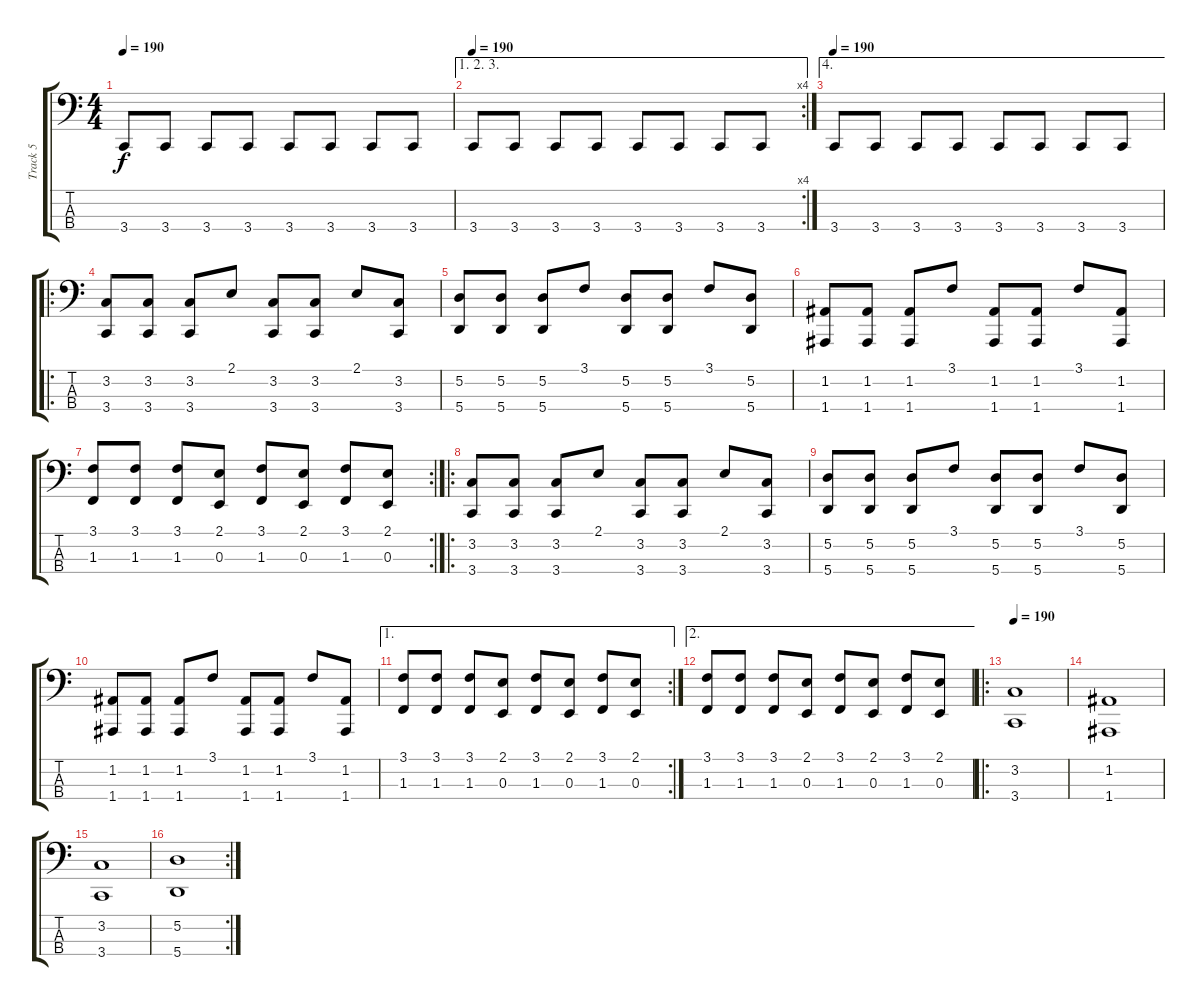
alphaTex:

\track ("Track 5" "Track 5") {instrument electricbassfinger}
\staff {score tabs}
\tuning (D2 A1 E1 A0) {hide}
\ts (4 4)
\tempo 190
\clef f4
\ks c
3.4.8{dy f} 3.4.8 3.4.8 3.4.8 3.4.8 3.4.8 3.4.8 3.4.8 |
\ae (1 2 3)
\rc 4
\tempo 190
3.4.8 3.4.8 3.4.8 3.4.8 3.4.8 3.4.8 3.4.8 3.4.8 |
\ae 4
\tempo 190
3.4.8 3.4.8 3.4.8 3.4.8 3.4.8 3.4.8 3.4.8 3.4.8 |
\ro
(3.2 3.4).8 (3.2 3.4).8 (3.2 3.4).8 2.1.8 (3.2 3.4).8 (3.2 3.4).8 2.1.8 (3.2 3.4).8 |
(5.2 5.4).8 (5.2 5.4).8 (5.2 5.4).8 3.1.8 (5.2 5.4).8 (5.2 5.4).8 3.1.8 (5.2 5.4).8 |
(1.2 1.4).8 (1.2 1.4).8 (1.2 1.4).8 3.1.8 (1.2 1.4).8 (1.2 1.4).8 3.1.8 (1.2 1.4).8 |
\rc 2
(3.1 1.3).8 (3.1 1.3).8 (3.1 1.3).8 (2.1 0.3).8 (3.1 1.3).8 (2.1 0.3).8 (3.1 1.3).8 (2.1 0.3).8 |
\ro
(3.2 3.4).8 (3.2 3.4).8 (3.2 3.4).8 2.1.8 (3.2 3.4).8 (3.2 3.4).8 2.1.8 (3.2 3.4).8 |
(5.2 5.4).8 (5.2 5.4).8 (5.2 5.4).8 3.1.8 (5.2 5.4).8 (5.2 5.4).8 3.1.8 (5.2 5.4).8 |
(1.2 1.4).8 (1.2 1.4).8 (1.2 1.4).8 3.1.8 (1.2 1.4).8 (1.2 1.4).8 3.1.8 (1.2 1.4).8 |
\ae 1
\rc 2
(3.1 1.3).8 (3.1 1.3).8 (3.1 1.3).8 (2.1 0.3).8 (3.1 1.3).8 (2.1 0.3).8 (3.1 1.3).8 (2.1 0.3).8 |
\ae 2
(3.1 1.3).8 (3.1 1.3).8 (3.1 1.3).8 (2.1 0.3).8 (3.1 1.3).8 (2.1 0.3).8 (3.1 1.3).8 (2.1 0.3).8 |
\ro
\tempo 190
(3.2 3.4).1 |
(1.2 1.4).1 |
(3.2 3.4).1 |
\rc 2
(5.2 5.4).1
